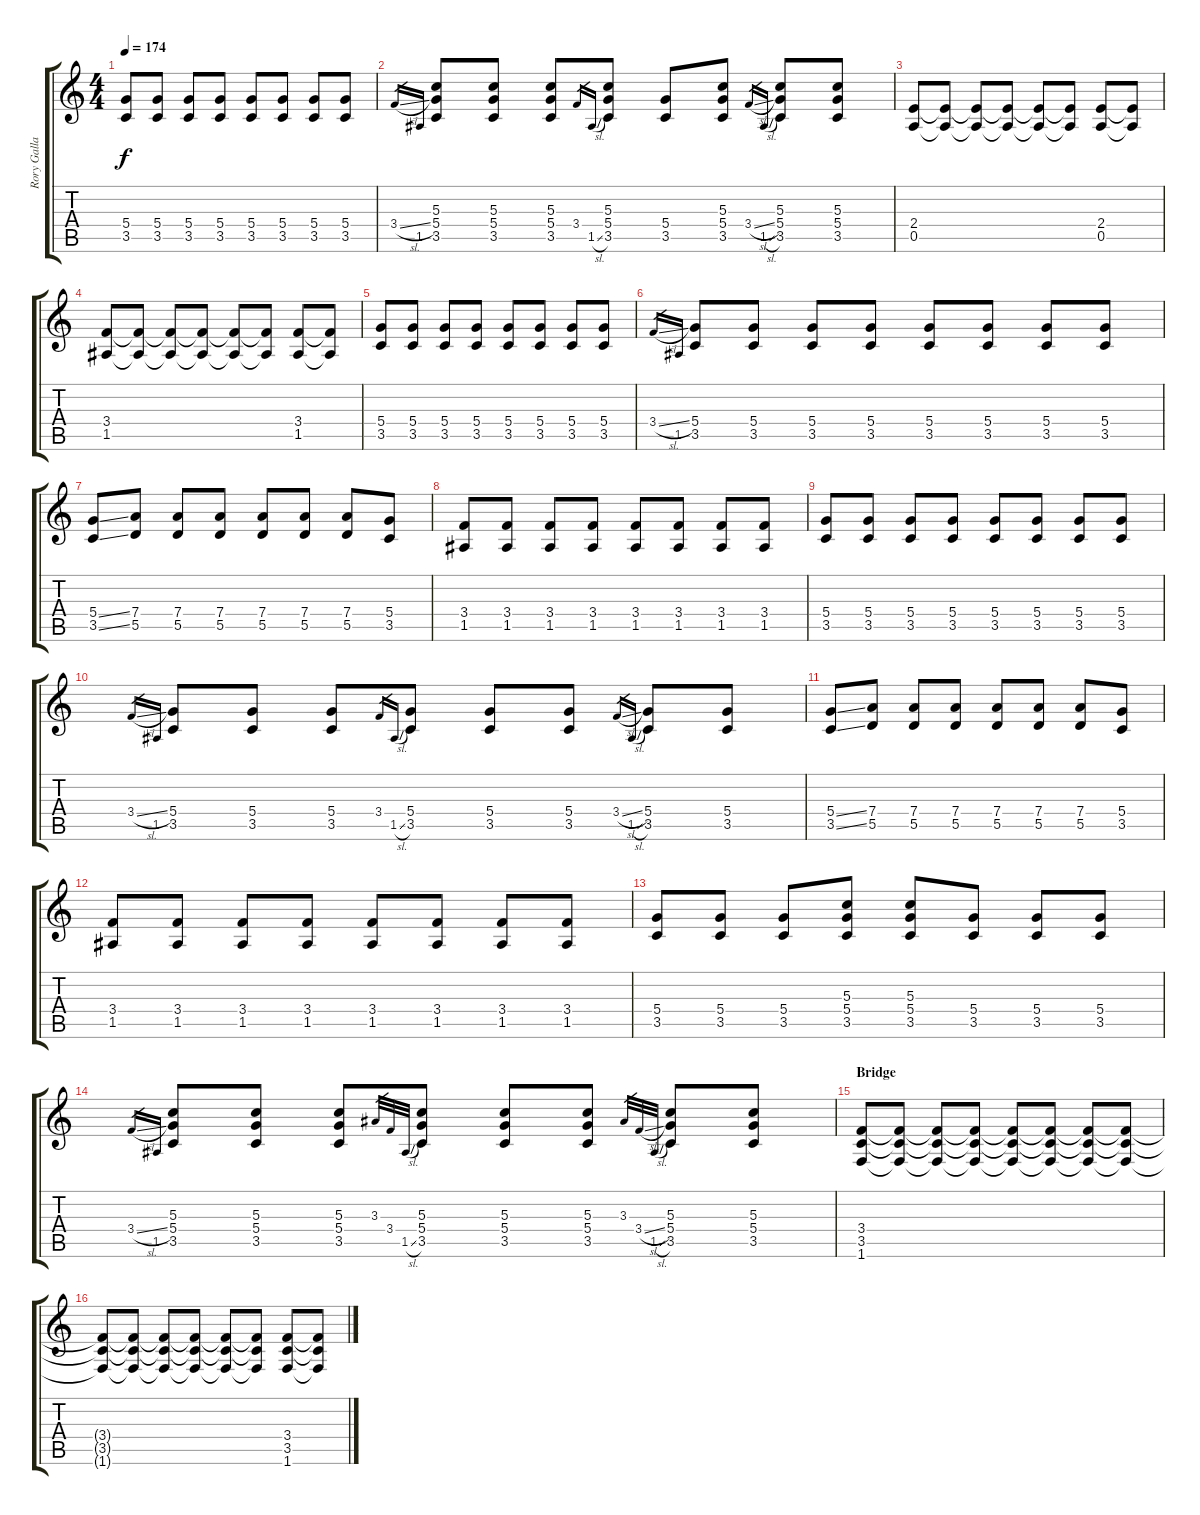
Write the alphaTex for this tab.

\track ("Rory Gallagher" "Rory Galla") {instrument overdrivenguitar}
\staff {score tabs}
\tuning (E4 B3 G3 D3 A2 E2) {hide}
\ts (4 4)
\tempo 174
\clef g2
\ks c
(5.4 3.5).8{dy f} (5.4 3.5).8 (5.4 3.5).8 (5.4 3.5).8 (5.4 3.5).8 (5.4 3.5).8 (5.4 3.5).8 (5.4 3.5).8 |
3.4{sl}.16{gr} 1.5.16{gr} (5.3 5.4 3.5).8 (5.3 5.4 3.5).8 (5.3 5.4 3.5).8 3.4.16{gr} 1.5{sl}.16{gr} (5.3 5.4 3.5).8 (5.4 3.5).8 (5.3 5.4 3.5).8 3.4{sl}.16{gr} 1.5{sl}.16{gr} (5.3 5.4 3.5).8 (5.3 5.4 3.5).8 |
(2.4 0.5).8 (2.4{t} 0.5{t}).8 (2.4{t} 0.5{t}).8 (2.4{t} 0.5{t}).8 (2.4{t} 0.5{t}).8 (2.4{t} 0.5{t}).8 (2.4 0.5).8 (2.4{t} 0.5{t}).8 |
(3.4 1.5).8 (3.4{t} 1.5{t}).8 (3.4{t} 1.5{t}).8 (3.4{t} 1.5{t}).8 (3.4{t} 1.5{t}).8 (3.4{t} 1.5{t}).8 (3.4 1.5).8 (3.4{t} 1.5{t}).8 |
(5.4 3.5).8 (5.4 3.5).8 (5.4 3.5).8 (5.4 3.5).8 (5.4 3.5).8 (5.4 3.5).8 (5.4 3.5).8 (5.4 3.5).8 |
3.4{sl}.16{gr} 1.5.16{gr} (5.4 3.5).8 (5.4 3.5).8 (5.4 3.5).8 (5.4 3.5).8 (5.4 3.5).8 (5.4 3.5).8 (5.4 3.5).8 (5.4 3.5).8 |
(5.4{ss} 3.5{ss}).8 (7.4 5.5).8 (7.4 5.5).8 (7.4 5.5).8 (7.4 5.5).8 (7.4 5.5).8 (7.4 5.5).8 (5.4 3.5).8 |
(3.4 1.5).8 (3.4 1.5).8 (3.4 1.5).8 (3.4 1.5).8 (3.4 1.5).8 (3.4 1.5).8 (3.4 1.5).8 (3.4 1.5).8 |
(5.4 3.5).8 (5.4 3.5).8 (5.4 3.5).8 (5.4 3.5).8 (5.4 3.5).8 (5.4 3.5).8 (5.4 3.5).8 (5.4 3.5).8 |
3.4{sl}.16{gr} 1.5.16{gr} (5.4 3.5).8 (5.4 3.5).8 (5.4 3.5).8 3.4.16{gr} 1.5{sl}.16{gr} (5.4 3.5).8 (5.4 3.5).8 (5.4 3.5).8 3.4{sl}.16{gr} 1.5{sl}.16{gr} (5.4 3.5).8 (5.4 3.5).8 |
(5.4{ss} 3.5{ss}).8 (7.4 5.5).8 (7.4 5.5).8 (7.4 5.5).8 (7.4 5.5).8 (7.4 5.5).8 (7.4 5.5).8 (5.4 3.5).8 |
(3.4 1.5).8 (3.4 1.5).8 (3.4 1.5).8 (3.4 1.5).8 (3.4 1.5).8 (3.4 1.5).8 (3.4 1.5).8 (3.4 1.5).8 |
(5.4 3.5).8 (5.4 3.5).8 (5.4 3.5).8 (5.3 5.4 3.5).8 (5.3 5.4 3.5).8 (5.4 3.5).8 (5.4 3.5).8 (5.4 3.5).8 |
3.4{sl}.16{gr} 1.5.16{gr} (5.3 5.4 3.5).8 (5.3 5.4 3.5).8 (5.3 5.4 3.5).8 3.3.32{gr} 3.4.32{gr} 1.5{sl}.32{gr} (5.3 5.4 3.5).8 (5.3 5.4 3.5).8 (5.3 5.4 3.5).8 3.3.32{gr} 3.4{sl}.32{gr} 1.5{sl}.32{gr} (5.3 5.4 3.5).8 (5.3 5.4 3.5).8 |
\section ("" "Bridge")
(3.4 3.5 1.6).8 (3.4{t} 3.5{t} 1.6{t}).8 (3.4{t} 3.5{t} 1.6{t}).8 (3.4{t} 3.5{t} 1.6{t}).8 (3.4{t} 3.5{t} 1.6{t}).8 (3.4{t} 3.5{t} 1.6{t}).8 (3.4{t} 3.5{t} 1.6{t}).8 (3.4{t} 3.5{t} 1.6{t}).8 |
(3.4{t} 3.5{t} 1.6{t}).8 (3.4{t} 3.5{t} 1.6{t}).8 (3.4{t} 3.5{t} 1.6{t}).8 (3.4{t} 3.5{t} 1.6{t}).8 (3.4{t} 3.5{t} 1.6{t}).8 (3.4{t} 3.5{t} 1.6{t}).8 (3.4 3.5 1.6).8 (3.4{t} 3.5{t} 1.6{t}).8
